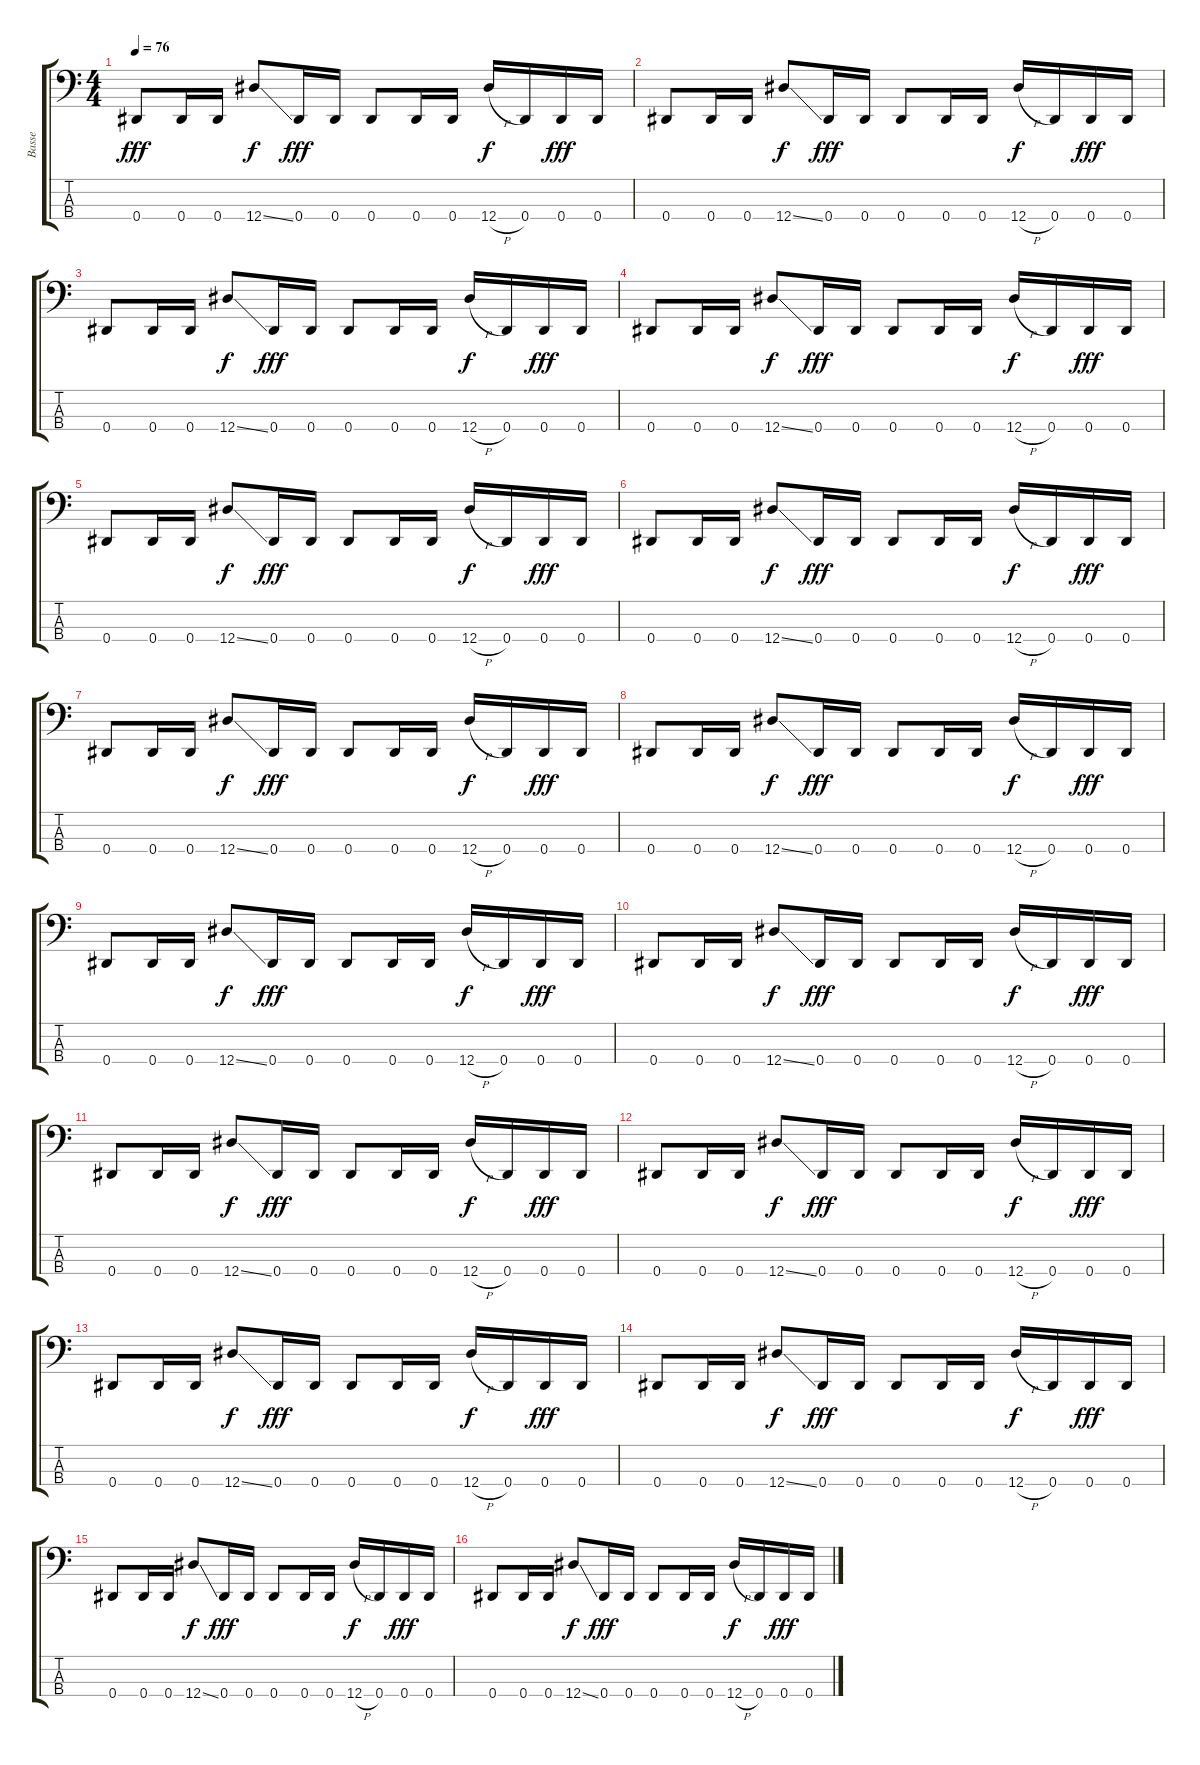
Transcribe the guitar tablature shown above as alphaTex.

\track ("Basse" "Basse") {instrument electricbasspick}
\staff {score tabs}
\tuning (Gb2 Db2 Ab1 Eb1) {hide}
\ts (4 4)
\tempo 76
\clef f4
\ks c
0.4.8{dy fff} 0.4.16 0.4.16 12.4{ss}.8{dy f} 0.4.16{dy fff} 0.4.16 0.4.8 0.4.16 0.4.16 12.4{h}.16{dy f} 0.4.16 0.4.16{dy fff} 0.4.16 |
0.4.8 0.4.16 0.4.16 12.4{ss}.8{dy f} 0.4.16{dy fff} 0.4.16 0.4.8 0.4.16 0.4.16 12.4{h}.16{dy f} 0.4.16 0.4.16{dy fff} 0.4.16 |
0.4.8 0.4.16 0.4.16 12.4{ss}.8{dy f} 0.4.16{dy fff} 0.4.16 0.4.8 0.4.16 0.4.16 12.4{h}.16{dy f} 0.4.16 0.4.16{dy fff} 0.4.16 |
0.4.8 0.4.16 0.4.16 12.4{ss}.8{dy f} 0.4.16{dy fff} 0.4.16 0.4.8 0.4.16 0.4.16 12.4{h}.16{dy f} 0.4.16 0.4.16{dy fff} 0.4.16 |
0.4.8 0.4.16 0.4.16 12.4{ss}.8{dy f} 0.4.16{dy fff} 0.4.16 0.4.8 0.4.16 0.4.16 12.4{h}.16{dy f} 0.4.16 0.4.16{dy fff} 0.4.16 |
0.4.8 0.4.16 0.4.16 12.4{ss}.8{dy f} 0.4.16{dy fff} 0.4.16 0.4.8 0.4.16 0.4.16 12.4{h}.16{dy f} 0.4.16 0.4.16{dy fff} 0.4.16 |
0.4.8 0.4.16 0.4.16 12.4{ss}.8{dy f} 0.4.16{dy fff} 0.4.16 0.4.8 0.4.16 0.4.16 12.4{h}.16{dy f} 0.4.16 0.4.16{dy fff} 0.4.16 |
0.4.8 0.4.16 0.4.16 12.4{ss}.8{dy f} 0.4.16{dy fff} 0.4.16 0.4.8 0.4.16 0.4.16 12.4{h}.16{dy f} 0.4.16 0.4.16{dy fff} 0.4.16 |
0.4.8 0.4.16 0.4.16 12.4{ss}.8{dy f} 0.4.16{dy fff} 0.4.16 0.4.8 0.4.16 0.4.16 12.4{h}.16{dy f} 0.4.16 0.4.16{dy fff} 0.4.16 |
0.4.8 0.4.16 0.4.16 12.4{ss}.8{dy f} 0.4.16{dy fff} 0.4.16 0.4.8 0.4.16 0.4.16 12.4{h}.16{dy f} 0.4.16 0.4.16{dy fff} 0.4.16 |
0.4.8 0.4.16 0.4.16 12.4{ss}.8{dy f} 0.4.16{dy fff} 0.4.16 0.4.8 0.4.16 0.4.16 12.4{h}.16{dy f} 0.4.16 0.4.16{dy fff} 0.4.16 |
0.4.8 0.4.16 0.4.16 12.4{ss}.8{dy f} 0.4.16{dy fff} 0.4.16 0.4.8 0.4.16 0.4.16 12.4{h}.16{dy f} 0.4.16 0.4.16{dy fff} 0.4.16 |
0.4.8 0.4.16 0.4.16 12.4{ss}.8{dy f} 0.4.16{dy fff} 0.4.16 0.4.8 0.4.16 0.4.16 12.4{h}.16{dy f} 0.4.16 0.4.16{dy fff} 0.4.16 |
0.4.8 0.4.16 0.4.16 12.4{ss}.8{dy f} 0.4.16{dy fff} 0.4.16 0.4.8 0.4.16 0.4.16 12.4{h}.16{dy f} 0.4.16 0.4.16{dy fff} 0.4.16 |
0.4.8 0.4.16 0.4.16 12.4{ss}.8{dy f} 0.4.16{dy fff} 0.4.16 0.4.8 0.4.16 0.4.16 12.4{h}.16{dy f} 0.4.16 0.4.16{dy fff} 0.4.16 |
0.4.8 0.4.16 0.4.16 12.4{ss}.8{dy f} 0.4.16{dy fff} 0.4.16 0.4.8 0.4.16 0.4.16 12.4{h}.16{dy f} 0.4.16 0.4.16{dy fff} 0.4.16
